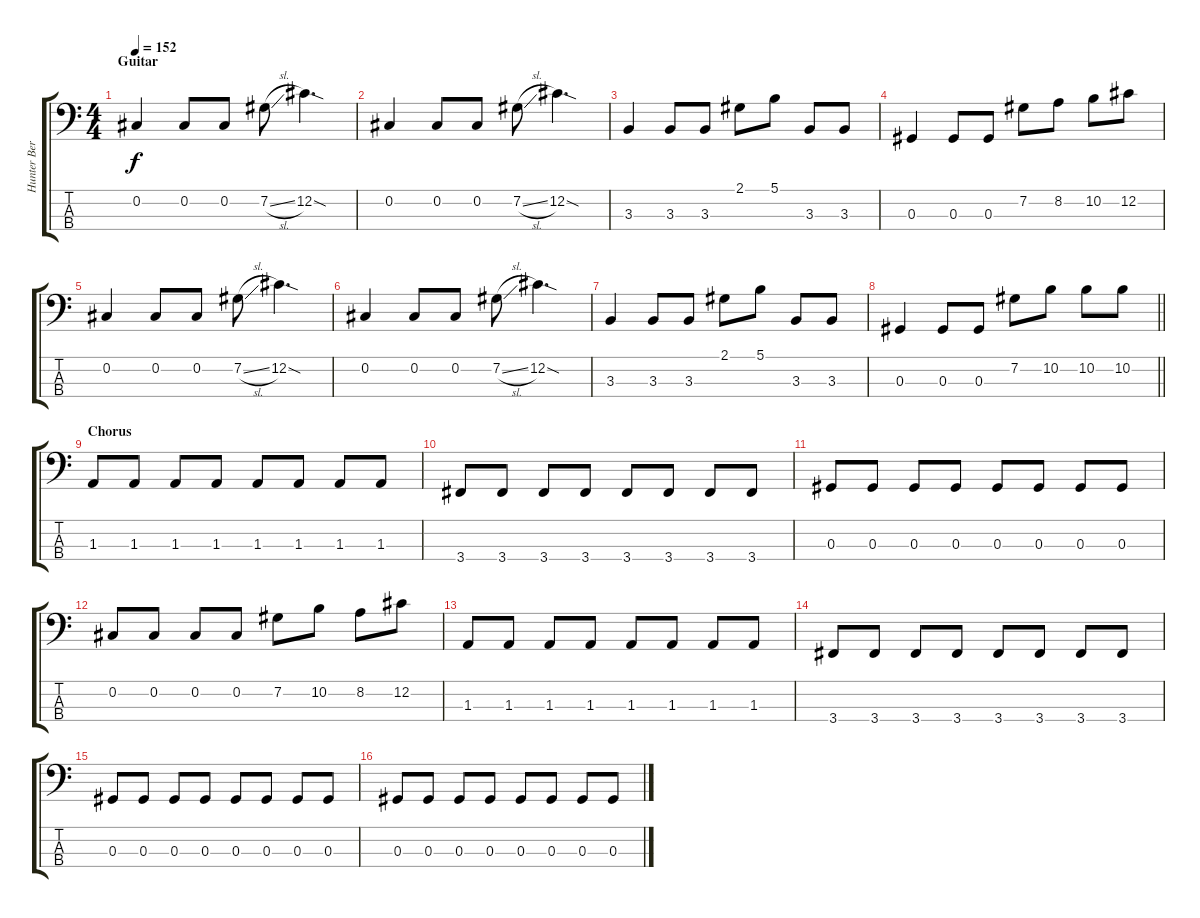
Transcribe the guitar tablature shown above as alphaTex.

\track ("Hunter Bergan" "Hunter Ber") {instrument electricbassfinger}
\staff {score tabs}
\tuning (Gb2 Db2 Ab1 Eb1) {hide}
\ts (4 4)
\section ("" "Guitar")
\tempo 152
\clef f4
\ks c
0.2.4{dy f} 0.2.8 0.2.8 7.2{sl}.8 12.2{sod}.4{d} |
0.2.4 0.2.8 0.2.8 7.2{sl}.8 12.2{sod}.4{d} |
3.3.4 3.3.8 3.3.8 2.1.8 5.1.8 3.3.8 3.3.8 |
0.3.4 0.3.8 0.3.8 7.2.8 8.2.8 10.2.8 12.2.8 |
0.2.4 0.2.8 0.2.8 7.2{sl}.8 12.2{sod}.4{d} |
0.2.4 0.2.8 0.2.8 7.2{sl}.8 12.2{sod}.4{d} |
3.3.4 3.3.8 3.3.8 2.1.8 5.1.8 3.3.8 3.3.8 |
\barLineRight lightlight
0.3.4 0.3.8 0.3.8 7.2.8 10.2.8 10.2.8 10.2.8 |
\section ("" "Chorus")
1.3.8 1.3.8 1.3.8 1.3.8 1.3.8 1.3.8 1.3.8 1.3.8 |
3.4.8 3.4.8 3.4.8 3.4.8 3.4.8 3.4.8 3.4.8 3.4.8 |
0.3.8 0.3.8 0.3.8 0.3.8 0.3.8 0.3.8 0.3.8 0.3.8 |
0.2.8 0.2.8 0.2.8 0.2.8 7.2.8 10.2.8 8.2.8 12.2.8 |
1.3.8 1.3.8 1.3.8 1.3.8 1.3.8 1.3.8 1.3.8 1.3.8 |
3.4.8 3.4.8 3.4.8 3.4.8 3.4.8 3.4.8 3.4.8 3.4.8 |
0.3.8 0.3.8 0.3.8 0.3.8 0.3.8 0.3.8 0.3.8 0.3.8 |
0.3.8 0.3.8 0.3.8 0.3.8 0.3.8 0.3.8 0.3.8 0.3.8
